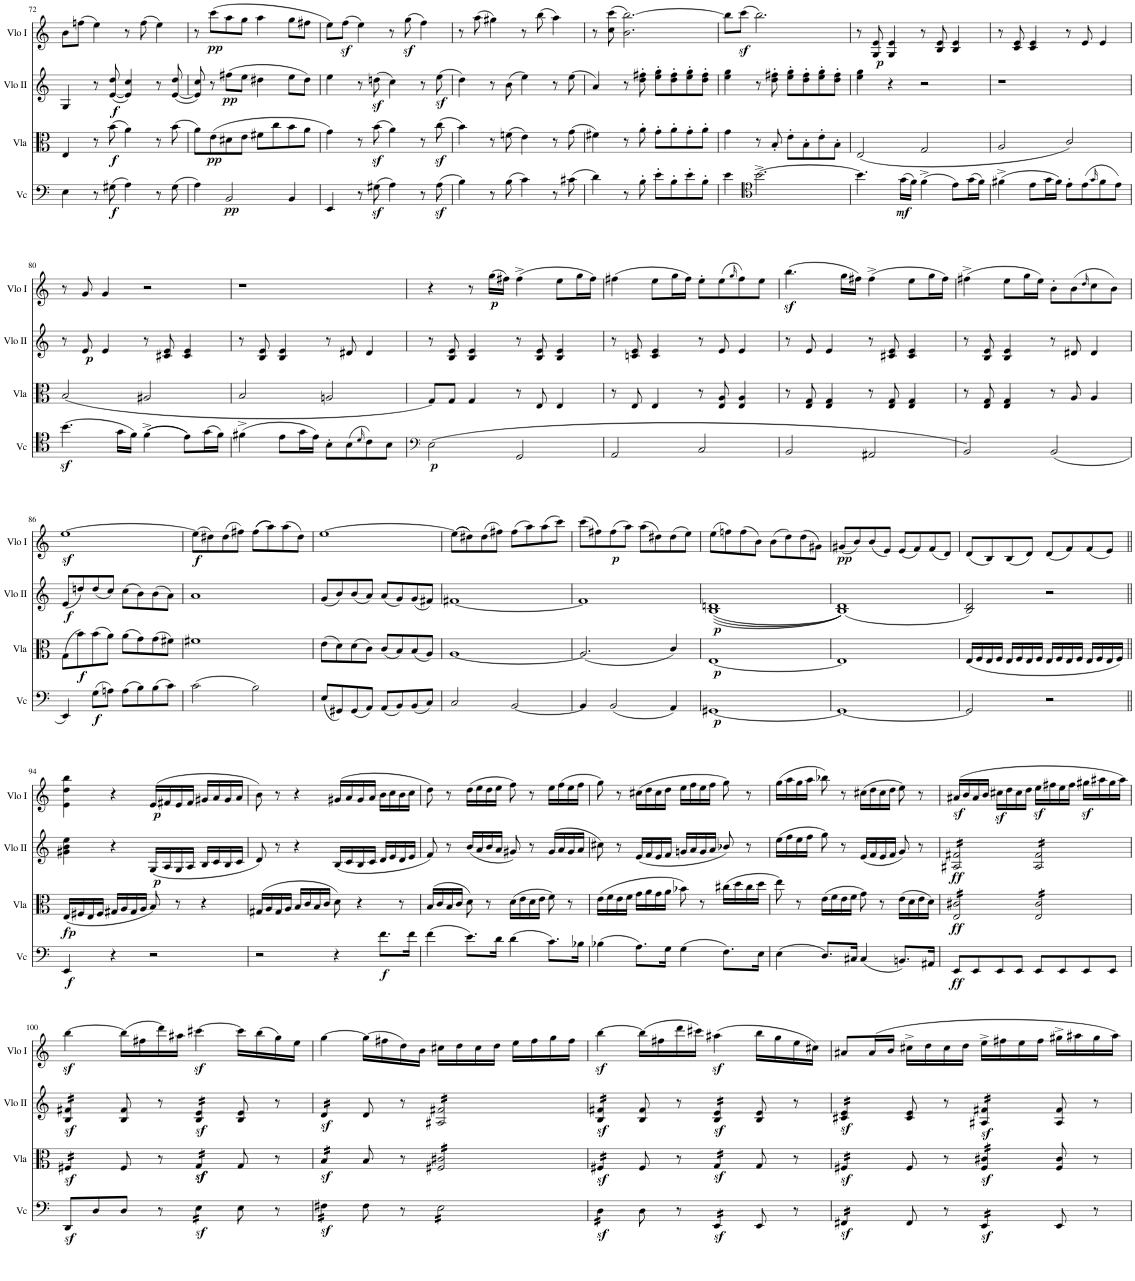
**kern	**dynam	**kern	**dynam	**kern	**dynam	**kern	**dynam
*part4	*part4	*part3	*part3	*part2	*part2	*part1	*part1
*staff4	*staff4	*staff3	*staff3	*staff2	*staff2	*staff1	*staff1
*I"Violoncello	*	*I"Viola	*	*I"Violino II	*	*I"Violino I	*
*I'Vc	*	*I'Vla	*	*I'Vlo II	*	*I'Vlo I	*
!!LO:PB:g=z
*clefF4	*	*clefC3	*	*clefG2	*	*clefG2	*
*k[]	*	*k[]	*	*k[]	*	*k[]	*
*M4/4	*	*M4/4	*	*M4/4	*	*M4/4	*
*met(c)	*	*met(c)	*	*met(c)	*	*met(c)	*
=72	=72	=72	=72	=72	=72	=72	=72
4E\	.	4E/	.	4G/	.	8b\L	.
.	.	.	.	.	.	(8ffn\J	.
8r	.	8r	.	8r	.	4ee\)	.
!	!LO:DY:b	!	!LO:DY:b	!	!LO:DY:b	!	!
(8G#X\	f	(8b\	f	([8e/ 8dd/	f	.	.
4A\)	.	4a\)	.	4e/] 4cc/)	.	8r	.
.	.	.	.	.	.	(8ff\	.
8r	.	8r	.	8r	.	4ee\)	.
(8G#\	.	(8b\	.	([8e/ 8dd/	.	.	.
=73	=73	=73	=73	=73	=73	=73	=73
4A\)	.	8a\L)	.	8e/] 8cc/)	.	8r	.
!	!	!	!LO:DY:b	!	!	!	!LO:DY:b
.	.	(8e\	pp	8r	.	(8ccc\L	pp
!	!LO:DY:b	!	!	!	!LO:DY:b	!	!
2BB/	pp	8d#X\	.	(8ff#X\L	pp	8aa\	.
.	.	8e\J	.	8ee\J	.	8gg\J	.
.	.	8f#X\L	.	4dd#X\	.	4aa\	.
.	.	8cc\	.	.	.	.	.
4BB/	.	8b\	.	8ee\L	.	8gg\L	.
.	.	8a\J	.	8dd#\J)	.	8ff#X\J	.
=74	=74	=74	=74	=74	=74	=74	=74
4EE/	.	4g\)	.	4ee\	.	8ee\L)	.
.	.	.	.	.	.	(8ffz<\J	.
8r	.	8r	.	8r	.	4ee\)	.
(8G#Xz<\	.	(8bz<\	.	(8ddnz<\	.	.	.
4A\)	.	4a\)	.	4cc\)	.	8r	.
.	.	.	.	.	.	(8ggz<\	.
8r	.	8r	.	8r	.	4ff\)	.
(8Az<\	.	(8ccz<\	.	(8eez<\	.	.	.
=75	=75	=75	=75	=75	=75	=75	=75
4B\)	.	4b\)	.	4dd\)	.	8r	.
.	.	.	.	.	.	(8aa\	.
8r	.	8r	.	8r	.	4gg#X\)	.
(8B\	.	(8fn\	.	(8b\	.	.	.
4c\)	.	4e\)	.	4ee\)	.	8r	.
.	.	.	.	.	.	(8bb\	.
8r	.	8r	.	8r	.	4aa\)	.
(8c#X\	.	(8g\	.	(8ee\	.	.	.
=76	=76	=76	=76	=76	=76	=76	=76
4d\)	.	4f#X\)	.	4a/)	.	8r	.
.	.	.	.	.	.	(8cc\ 8ccc\	.
8r	.	8r	.	8r	.	2.b\ [2.bb\)	.
8B'\	.	8a'\	.	8dd\' 8ff#X\'	.	.	.
8e'\L	.	8g'\L	.	8ee\' 8gg\'L	.	.	.
8B'\	.	8a'\	.	8dd\' 8ff#\'	.	.	.
8e'\	.	8g'\	.	8ee\' 8gg\'	.	.	.
8B'\J	.	8a'\J	.	8dd\' 8ff#\'J	.	.	.
=77	=77	=77	=77	=77	=77	=77	=77
4e\	.	4g\	.	4ee\ 4gg\	.	8bb\L]	.
.	.	.	.	.	.	(8cccz<\J	.
*clefC4	*	*	*	*	*	*	*
[2.b^\	.	8r	.	8r	.	2.bb\)	.
.	.	8B'/	.	8dd\' 8ff#X\'	.	.	.
.	.	8e'\L	.	8ee\' 8gg\'L	.	.	.
.	.	8B'\	.	8dd\' 8ff#\'	.	.	.
.	.	8e'\	.	8ee\' 8gg\'	.	.	.
.	.	8B'\J	.	8dd\' 8ff#\'J	.	.	.
=78	=78	=78	=78	=78	=78	=78	=78
4.b\]	.	(2E/	.	4ee\ 4gg\	.	8r	.
!	!	!	!	!	!	!	!LO:DY:b
.	.	.	.	.	.	8G/ 8e/	p
.	.	.	.	4r	.	4G/ 4e/	.
!	!LO:DY:b	!	!	!	!	!	!
(16g\LL	mf	.	.	.	.	.	.
16f\JJ)	.	.	.	.	.	.	.
(4f^\	.	2G/	.	2r	.	8r	.
.	.	.	.	.	.	8B/ 8e/	.
8e\L)	.	.	.	.	.	4B/ 4e/	.
(16g\L	.	.	.	.	.	.	.
16f\JJ)	.	.	.	.	.	.	.
=79	=79	=79	=79	=79	=79	=79	=79
(4f#X^\	.	2A/	.	1r	.	8r	.
.	.	.	.	.	.	8c/ 8e/	.
8e\L	.	.	.	.	.	4c/ 4e/	.
16g\L	.	.	.	.	.	.	.
16f#\JJ)	.	.	.	.	.	.	.
8e'\L	.	2c/)	.	.	.	8r	.
(8e\	.	.	.	.	.	8e/	.
16qg/	.	.	.	.	.	.	.
8f#\	.	.	.	.	.	4e/	.
8e\J)	.	.	.	.	.	.	.
!!LO:LB:g=z
=80	=80	=80	=80	=80	=80	=80	=80
(4.bz<\	.	(2B/	.	8r	.	8r	.
!	!	!	!	!	!LO:DY:b	!	!
.	.	.	.	8e/	p	8g/	.
.	.	.	.	4e/	.	4g/	.
16g\LL	.	.	.	.	.	.	.
16f\JJ)	.	.	.	.	.	.	.
((4f^\	.	2A#X/	.	8r	.	2r	.
.	.	.	.	8c#X/ 8e/	.	.	.
8e\L))	.	.	.	4c#/ 4e/	.	.	.
(16g\L	.	.	.	.	.	.	.
16f\JJ)	.	.	.	.	.	.	.
=81	=81	=81	=81	=81	=81	=81	=81
(4f#X^\	.	2B/	.	8r	.	1r	.
.	.	.	.	8B/ 8e/	.	.	.
8e\L	.	.	.	4B/ 4e/	.	.	.
16g\L	.	.	.	.	.	.	.
16e\JJ)	.	.	.	.	.	.	.
8B'\L	.	2An/	.	8r	.	.	.
(8B\	.	.	.	8d#X/	.	.	.
16qd/	.	.	.	.	.	.	.
8c\)	.	.	.	4d#/	.	.	.
8B\J	.	.	.	.	.	.	.
=82	=82	=82	=82	=82	=82	=82	=82
*clefF4	*	*	*	*	*	*	*
!	!LO:DY:b	!	!	!	!	!	!
(2E\	p	8G/L)	.	8r	.	4r	.
.	.	8G/J	.	8B/ 8e/	.	.	.
.	.	4G/	.	4B/ 4e/	.	8r	.
!	!	!	!	!	!	!	!LO:DY:b
.	.	.	.	.	.	(16gg\LL	p
.	.	.	.	.	.	16ff#X\JJ)	.
2GG/	.	8r	.	8r	.	(4ff#^\	.
.	.	8E/	.	8B/ 8e/	.	.	.
.	.	4E/	.	4B/ 4e/	.	8ee\L	.
.	.	.	.	.	.	16gg\L	.
.	.	.	.	.	.	16ff#\JJ)	.
=83	=83	=83	=83	=83	=83	=83	=83
2AA/	.	8r	.	8r	.	(4ff#X\	.
.	.	8E/	.	8cn/ 8e/	.	.	.
.	.	4E/	.	4c/ 4e/	.	8ee\L	.
.	.	.	.	.	.	16gg\L	.
.	.	.	.	.	.	16ff#\JJ)	.
2C/	.	8r	.	8r	.	8ee'\L	.
.	.	8E/ 8A/	.	8e/	.	(8ee\	.
.	.	.	.	.	.	16qgg/	.
.	.	4E/ 4A/	.	4e/	.	8ff#\)	.
.	.	.	.	.	.	8ee\J	.
=84	=84	=84	=84	=84	=84	=84	=84
2BB/	.	8r	.	8r	.	(4.bbz<\	.
.	.	8E/ 8G/	.	8e/	.	.	.
.	.	4E/ 4G/	.	4e/	.	.	.
.	.	.	.	.	.	16gg\LL	.
.	.	.	.	.	.	16ff#X\JJ)	.
2AA#X/	.	8r	.	8r	.	(4ff#^\	.
.	.	8E/ 8G/	.	8c#X/ 8e/	.	.	.
.	.	4E/ 4G/	.	4c#/ 4e/	.	8ee\L	.
.	.	.	.	.	.	16gg\L	.
.	.	.	.	.	.	16ff#\JJ)	.
=85	=85	=85	=85	=85	=85	=85	=85
2BB/)	.	8r	.	8r	.	(4ff#X^\	.
.	.	8E/ 8G/	.	8B/ 8e/	.	.	.
.	.	4E/ 4G/	.	4B/ 4e/	.	8ee\L	.
.	.	.	.	.	.	16gg\L	.
.	.	.	.	.	.	16ee\JJ)	.
(2BB/	.	8r	.	8r	.	8b'\L	.
.	.	8A/	.	8d#X/	.	(8b\	.
.	.	.	.	.	.	16qdd/	.
.	.	4A/	.	4d#/	.	8cc\	.
.	.	.	.	.	.	8b\J)	.
!!LO:LB:g=z
=86	=86	=86	=86	=86	=86	=86	=86
!	!	!	!	!	!LO:DY:b	!	!
4EE/)	.	(8G\L	.	(8e/L	f	[1eez<	.
!	!	!	!LO:DY:b	!	!	!	!
.	.	8b\)	f	8ddn/)	.	.	.
!	!LO:DY:b	!	!	!	!	!	!
(8G\L	f	(8b\	.	(8dd/	.	.	.
8An\J)	.	8a\J)	.	8cc/J)	.	.	.
(8A\L	.	(8a\L	.	(8cc\L	.	.	.
8B\)	.	8g\)	.	8b\)	.	.	.
(8B\	.	(8g\	.	(8b\	.	.	.
8c\J)	.	8f#X\J)	.	8a\J)	.	.	.
=87	=87	=87	=87	=87	=87	=87	=87
!	!	!	!	!	!	!	!LO:DY:b
(2c\	.	1f#X	.	1a	.	(8ee\L]	f
.	.	.	.	.	.	8dd#X\)	.
.	.	.	.	.	.	(8dd#\	.
.	.	.	.	.	.	8ff#X\J)	.
2B\)	.	.	.	.	.	((8ff#\L	.
.	.	.	.	.	.	8aa\))	.
.	.	.	.	.	.	(8aa\	.
.	.	.	.	.	.	8dd#\J)	.
=88	=88	=88	=88	=88	=88	=88	=88
(8E/L	.	(8e\L	.	(8g/L	.	[1ee	.
8GG#X/)	.	8d\)	.	8b/)	.	.	.
(8GG#/	.	(8d\	.	(8b/	.	.	.
8AA/J)	.	8c\J)	.	8a/J)	.	.	.
(8AA/L	.	(8c/L	.	(8a/L	.	.	.
8BB/)	.	8B/)	.	8g/)	.	.	.
(8BB/	.	(8B/	.	(8g/	.	.	.
8C/J)	.	8A/J)	.	8f#X/J)	.	.	.
=89	=89	=89	=89	=89	=89	=89	=89
2C/	.	[1A	.	[1f#X	.	((8ee\L]	.
.	.	.	.	.	.	8dd#X\))	.
.	.	.	.	.	.	(8dd#\	.
.	.	.	.	.	.	8ff#X\J)	.
[2BB/	.	.	.	.	.	(8ff#\L	.
.	.	.	.	.	.	8aa\)	.
.	.	.	.	.	.	(8aa\	.
.	.	.	.	.	.	8ccc\J)	.
=90	=90	=90	=90	=90	=90	=90	=90
4BB/]	.	(2.A/]	.	1f#]	.	(8ccc\L	.
.	.	.	.	.	.	8ff#X\)	.
!	!	!	!	!	!	!	!LO:DY:b
(2BB/	.	.	.	.	.	(8ff#\	p
.	.	.	.	.	.	8aa\J)	.
.	.	.	.	.	.	(8aa\L	.
.	.	.	.	.	.	8dd#X\)	.
4AA/)	.	4c/)	.	.	.	(8dd#\	.
.	.	.	.	.	.	8ee\J)	.
=91	=91	=91	=91	=91	=91	=91	=91
!	!LO:DY:b	!	!LO:DY:b	!	!LO:DY:b	!	!
[1GG#X	p	[1E	p	(((1B 1dn	p	(8ee\L	.
.	.	.	.	.	.	8ffn\)	.
.	.	.	.	.	.	(8ff\	.
.	.	.	.	.	.	8b\J)	.
.	.	.	.	.	.	(8b\L	.
.	.	.	.	.	.	8dd\)	.
.	.	.	.	.	.	(8dd\	.
.	.	.	.	.	.	8g#X\J)	.
=92	=92	=92	=92	=92	=92	=92	=92
!	!	!	!	!	!	!	!LO:DY:b
1GG#_	.	1E]	.	(1B 1d)))	.	(8g#X/L	pp
.	.	.	.	.	.	8b/)	.
.	.	.	.	.	.	(8b/	.
.	.	.	.	.	.	8e/J)	.
.	.	.	.	.	.	(8e/L	.
.	.	.	.	.	.	8f/)	.
.	.	.	.	.	.	(8f/	.
.	.	.	.	.	.	8d/J)	.
=93	=93	=93	=93	=93	=93	=93	=93
2GG#/]	.	(16E/LL	.	2B/ 2d/)	.	(8d/L	.
.	.	16F/	.	.	.	.	.
.	.	16E/	.	.	.	8B/)	.
.	.	16F/JJ	.	.	.	.	.
.	.	16E/LL	.	.	.	(8B/	.
.	.	16F/	.	.	.	.	.
.	.	16E/	.	.	.	8d/J)	.
.	.	16F/JJ	.	.	.	.	.
2r	.	16E/LL	.	2r	.	(8d/L	.
.	.	16F/	.	.	.	.	.
.	.	16E/	.	.	.	8f/)	.
.	.	16F/JJ	.	.	.	.	.
.	.	16E/LL	.	.	.	(8f/	.
.	.	16F/	.	.	.	.	.
.	.	16E/	.	.	.	8e/J)	.
.	.	16F/JJ)	.	.	.	.	.
!!LO:LB:g=z
=94||	=94||	=94||	=94||	=94||	=94||	=94||	=94||
!	!LO:DY:b	!	!LO:DY:b	!	!	!	!
4EE/	f	(16E/LL	fp	4g#X\ 4b\ 4ee\	.	4e\ 4dd\ 4bb\	.
.	.	16F#X/	.	.	.	.	.
.	.	16E/	.	.	.	.	.
.	.	16F#/JJ	.	.	.	.	.
4r	.	16G#X/LL	.	4r	.	4r	.
.	.	16A/	.	.	.	.	.
.	.	16G#/	.	.	.	.	.
.	.	16A/JJ	.	.	.	.	.
!	!	!	!	!	!LO:DY:b	!	!LO:DY:b
2r	.	8B/)	.	(16G/LL	p	(16e/LL	p
.	.	.	.	16A/	.	16f#X/	.
.	.	8r	.	16G/	.	16e/	.
.	.	.	.	16A/JJ	.	16f#/JJ	.
.	.	4r	.	16B/LL	.	16g#X/LL	.
.	.	.	.	16c/	.	16a/	.
.	.	.	.	16B/	.	16g#/	.
.	.	.	.	16c/JJ	.	16a/JJ	.
=95	=95	=95	=95	=95	=95	=95	=95
2r	.	(16G#X/LL	.	8d/)	.	8b\)	.
.	.	16A/	.	.	.	.	.
.	.	16G#/	.	8r	.	8r	.
.	.	16A/JJ	.	.	.	.	.
.	.	16B/LL	.	4r	.	4r	.
.	.	16c/	.	.	.	.	.
.	.	16B/	.	.	.	.	.
.	.	16c/JJ	.	.	.	.	.
4r	.	8d\)	.	(16B/LL	.	(16g#X/LL	.
.	.	.	.	16c/	.	16a/	.
.	.	4r	.	16B/	.	16g#/	.
.	.	.	.	16c/JJ	.	16a/JJ	.
!	!LO:DY:b	!	!	!	!	!	!
8.f\L	f	.	.	16d/LL	.	16b\LL	.
.	.	.	.	16e/	.	16cc\	.
.	.	8r	.	16d/	.	16b\	.
16f\Jk	.	.	.	16e/JJ	.	16cc\JJ	.
=96	=96	=96	=96	=96	=96	=96	=96
(4f\	.	(16B/LL	.	8f/)	.	8dd\)	.
.	.	16c/	.	.	.	.	.
.	.	16B/	.	8r	.	8r	.
.	.	16c/JJ	.	.	.	.	.
8.e\L)	.	8d\)	.	(16b/LL	.	(16dd\LL	.
.	.	.	.	16a/	.	16ee\	.
.	.	8r	.	16b/	.	16dd\	.
16d\Jk	.	.	.	16a/JJ	.	16ee\JJ	.
(4d\	.	(16d\LL	.	8g#X/)	.	8ff\)	.
.	.	16e\	.	.	.	.	.
.	.	16d\	.	8r	.	8r	.
.	.	16e\JJ	.	.	.	.	.
8.c\L)	.	8f\)	.	(16g#/LL	.	16ee\LL	.
.	.	.	.	16a/	.	(16ff\	.
.	.	8r	.	16g#/	.	16ee\	.
16B-X\Jk	.	.	.	16a/JJ	.	16ff\JJ	.
=97	=97	=97	=97	=97	=97	=97	=97
(4B-X\	.	(16e\LL	.	8cc#X\)	.	8gg\)	.
.	.	16f\	.	.	.	.	.
.	.	16e\	.	8r	.	8r	.
.	.	16f\JJ	.	.	.	.	.
8.A\L)	.	16g\LL	.	(16e/LL	.	(16cc#X\LL	.
.	.	16a\	.	16f/	.	16dd\	.
.	.	16g\	.	16e/	.	16cc#\	.
16G\Jk	.	16a\JJ	.	16f/JJ	.	16dd\JJ	.
(4G\	.	8b-X\)	.	16gn/LL	.	16ee\LL	.
.	.	.	.	16a/	.	16ff\	.
.	.	8r	.	16g/	.	16ee\	.
.	.	.	.	16a/JJ	.	16ff\JJ	.
8.F\L)	.	(16cc#X\LL	.	8b-X/)	.	8gg\)	.
.	.	16dd\	.	.	.	.	.
.	.	16cc#\	.	8r	.	8r	.
16E\Jk	.	16dd\JJ	.	.	.	.	.
=98	=98	=98	=98	=98	=98	=98	=98
(4E\	.	8ee\)	.	(16ee\LL	.	(16gg\LL	.
.	.	.	.	16ff\	.	16aa\	.
.	.	8r	.	16ee\	.	16gg\	.
.	.	.	.	16ff\JJ	.	16aa\JJ	.
8.D/L)	.	(16e\LL	.	8gg\)	.	8bb-X\)	.
.	.	16f\	.	.	.	.	.
.	.	16e\	.	8r	.	8r	.
16C#X/Jk	.	16f\JJ	.	.	.	.	.
(4C#/	.	8g\)	.	(16e/LL	.	(16cc#X\LL	.
.	.	.	.	16f/	.	16dd\	.
.	.	8r	.	16e/	.	16cc#\	.
.	.	.	.	16f/JJ	.	16dd\JJ	.
8.BBn/L)	.	(16e\LL	.	8g/)	.	8ee\)	.
.	.	16d\	.	.	.	.	.
.	.	16e\	.	8r	.	8r	.
16AA#X/Jk	.	16d\JJ)	.	.	.	.	.
=99	=99	=99	=99	=99	=99	=99	=99
*k[]	*	*k[]	*	*k[]	*	*k[]	*
!	!LO:DY:b	!	!LO:DY:b	!	!LO:DY:b	!	!
*	*	*tremolo	*	*	*	*	*
*	*	*	*	*tremolo	*	*	*
8EE/L	ff	16E/ 16c#X/LL	ff	16A#X/ 16f#X/LL	ff	(16a#Xz</LL	.
.	.	16E/ 16c#X/	.	16A#X/ 16f#X/	.	16b/	.
8EE/	.	16E/ 16c#X/	.	16A#X/ 16f#X/	.	16a#/	.
.	.	16E/ 16c#X/	.	16A#X/ 16f#X/	.	16b/JJ	.
8EE/	.	16E/ 16c#X/	.	16A#X/ 16f#X/	.	16cc#Xz<\LL	.
.	.	16E/ 16c#X/	.	16A#X/ 16f#X/	.	16dd\	.
8EE/J	.	16E/ 16c#X/	.	16A#X/ 16f#X/	.	16cc#\	.
.	.	16E/ 16c#X/JJ	.	16A#X/ 16f#X/JJ	.	16dd\JJ	.
8EE/L	.	16E/ 16c#/LL	.	16A#/ 16f#/LL	.	16eez<\LL	.
.	.	16E/ 16c#/	.	16A#/ 16f#/	.	16ff#X\	.
8EE/	.	16E/ 16c#/	.	16A#/ 16f#/	.	16ee\	.
.	.	16E/ 16c#/	.	16A#/ 16f#/	.	16ff#\JJ	.
8EE/	.	16E/ 16c#/	.	16A#/ 16f#/	.	16gg#Xz<\LL	.
.	.	16E/ 16c#/	.	16A#/ 16f#/	.	16aa#X\	.
8EE/J	.	16E/ 16c#/	.	16A#/ 16f#/	.	16gg#\	.
.	.	16E/ 16c#/JJ	.	16A#/ 16f#/JJ	.	16aa#\JJ)	.
!!LO:LB:g=z
=100	=100	=100	=100	=100	=100	=100	=100
8DDz</L	.	16F#Xz</LL	.	16B/z< 16f#X/z<LL	.	[4bbz<\	.
.	.	16F#Xz</	.	16B/z< 16f#X/z<	.	.	.
8D/	.	16F#Xz</	.	16B/z< 16f#X/z<	.	.	.
.	.	16F#Xz</JJ	.	16B/z< 16f#X/z<JJ	.	.	.
*	*	*	*	*Xtremolo	*	*	*
*	*	*Xtremolo	*	*	*	*	*
8D/J	.	8F#/	.	8B/ 8f#/	.	(16bb\LL]	.
.	.	.	.	.	.	16ff#X\	.
8r	.	8r	.	8r	.	16ddd\)	.
.	.	.	.	.	.	16aa#X\JJ	.
*tremolo	*	*	*	*	*	*	*
*	*	*tremolo	*	*	*	*	*
*	*	*	*	*tremolo	*	*	*
16Ez<\LL	.	16Gz</LL	.	16B/z< 16e/z<LL	.	[4ccc#Xz<\	.
16Ez<\	.	16Gz</	.	16B/z< 16e/z<	.	.	.
16Ez<\	.	16Gz</	.	16B/z< 16e/z<	.	.	.
16Ez<\JJ	.	16Gz</JJ	.	16B/z< 16e/z<JJ	.	.	.
*	*	*	*	*Xtremolo	*	*	*
*	*	*Xtremolo	*	*	*	*	*
*Xtremolo	*	*	*	*	*	*	*
8E\	.	8G/	.	8B/ 8e/	.	16ccc#\LL]	.
.	.	.	.	.	.	(16bb\	.
8r	.	8r	.	8r	.	16gg\)	.
.	.	.	.	.	.	16ee\JJ	.
=101	=101	=101	=101	=101	=101	=101	=101
*tremolo	*	*	*	*	*	*	*
*	*	*tremolo	*	*	*	*	*
*	*	*	*	*tremolo	*	*	*
16F#Xz<\LL	.	16Bz</LL	.	16dz</LL	.	[4gg\	.
16F#Xz<\	.	16Bz</	.	16dz</	.	.	.
16F#Xz<\	.	16Bz</	.	16dz</	.	.	.
16F#Xz<\JJ	.	16Bz</JJ	.	16dz</JJ	.	.	.
*	*	*	*	*Xtremolo	*	*	*
*	*	*Xtremolo	*	*	*	*	*
*Xtremolo	*	*	*	*	*	*	*
8F#\	.	8B/	.	8d/	.	(16gg\LL]	.
.	.	.	.	.	.	16ff#X\	.
8r	.	8r	.	8r	.	16dd\)	.
.	.	.	.	.	.	16b\JJ	.
*tremolo	*	*	*	*	*	*	*
*	*	*tremolo	*	*	*	*	*
*	*	*	*	*tremolo	*	*	*
16E\LL	.	16F#X/ 16c#X/LL	.	16A#X/ 16f#X/LL	.	16cc#X\LL	.
16E\	.	16F#X/ 16c#X/	.	16A#X/ 16f#X/	.	16dd\	.
16E\	.	16F#X/ 16c#X/	.	16A#X/ 16f#X/	.	16cc#\	.
16E\	.	16F#X/ 16c#X/	.	16A#X/ 16f#X/	.	16dd\JJ	.
16E\	.	16F#X/ 16c#X/	.	16A#X/ 16f#X/	.	16ee\LL	.
16E\	.	16F#X/ 16c#X/	.	16A#X/ 16f#X/	.	16ff#\	.
16E\	.	16F#X/ 16c#X/	.	16A#X/ 16f#X/	.	16gg\	.
16E\JJ	.	16F#X/ 16c#X/JJ	.	16A#X/ 16f#X/JJ	.	16ff#\JJ	.
=102	=102	=102	=102	=102	=102	=102	=102
16Dz<\LL	.	16F#Xz</LL	.	16B/z< 16f#X/z<LL	.	[4bbz<\	.
16Dz<\	.	16F#Xz</	.	16B/z< 16f#X/z<	.	.	.
16Dz<\	.	16F#Xz</	.	16B/z< 16f#X/z<	.	.	.
16Dz<\JJ	.	16F#Xz</JJ	.	16B/z< 16f#X/z<JJ	.	.	.
*	*	*	*	*Xtremolo	*	*	*
*	*	*Xtremolo	*	*	*	*	*
*Xtremolo	*	*	*	*	*	*	*
8D\	.	8F#/	.	8B/ 8f#/	.	(16bb\LL]	.
.	.	.	.	.	.	16ff#X\	.
8r	.	8r	.	8r	.	16ddd\	.
.	.	.	.	.	.	16ccc#X\JJ)	.
*tremolo	*	*	*	*	*	*	*
*	*	*tremolo	*	*	*	*	*
*	*	*	*	*tremolo	*	*	*
16EEz</LL	.	16Gz</LL	.	16B/z< 16e/z<LL	.	(4aa#Xz<\	.
16EEz</	.	16Gz</	.	16B/z< 16e/z<	.	.	.
16EEz</	.	16Gz</	.	16B/z< 16e/z<	.	.	.
16EEz</JJ	.	16Gz</JJ	.	16B/z< 16e/z<JJ	.	.	.
*	*	*	*	*Xtremolo	*	*	*
*	*	*Xtremolo	*	*	*	*	*
*Xtremolo	*	*	*	*	*	*	*
8EE/	.	8G/	.	8B/ 8e/	.	16bb\LL	.
.	.	.	.	.	.	16gg\	.
8r	.	8r	.	8r	.	16ee\	.
.	.	.	.	.	.	16cc#X\JJ)	.
=103	=103	=103	=103	=103	=103	=103	=103
*tremolo	*	*	*	*	*	*	*
*	*	*tremolo	*	*	*	*	*
*	*	*	*	*tremolo	*	*	*
16FF#Xz</LL	.	16F#Xz</LL	.	16c#X/z< 16e/z<LL	.	8a#X/L	.
16FF#Xz</	.	16F#Xz</	.	16c#X/z< 16e/z<	.	.	.
16FF#Xz</	.	16F#Xz</	.	16c#X/z< 16e/z<	.	(16a#/L	.
16FF#Xz</JJ	.	16F#Xz</JJ	.	16c#X/z< 16e/z<JJ	.	16b/JJ	.
*	*	*	*	*Xtremolo	*	*	*
*	*	*Xtremolo	*	*	*	*	*
*Xtremolo	*	*	*	*	*	*	*
8FF#/	.	8F#/	.	8c#/ 8e/	.	16cc#X^\LL	.
.	.	.	.	.	.	16dd\	.
8r	.	8r	.	8r	.	16cc#\	.
.	.	.	.	.	.	16dd\JJ	.
*tremolo	*	*	*	*	*	*	*
*	*	*tremolo	*	*	*	*	*
*	*	*	*	*tremolo	*	*	*
16EEz</LL	.	16F#/z< 16c#X/z<LL	.	16A#X/z< 16f#X/z<LL	.	16ee^\LL	.
16EEz</	.	16F#/z< 16c#X/z<	.	16A#X/z< 16f#X/z<	.	16ff#X\	.
16EEz</	.	16F#/z< 16c#X/z<	.	16A#X/z< 16f#X/z<	.	16ee\	.
16EEz</JJ	.	16F#/z< 16c#X/z<JJ	.	16A#X/z< 16f#X/z<JJ	.	16ff#\JJ	.
*	*	*	*	*Xtremolo	*	*	*
*	*	*Xtremolo	*	*	*	*	*
*Xtremolo	*	*	*	*	*	*	*
8EE/	.	8F#/ 8c#/	.	8A#/ 8f#/	.	16gg#X^\LL	.
.	.	.	.	.	.	16aa#X\	.
8r	.	8r	.	8r	.	16gg#\	.
.	.	.	.	.	.	16aa#\JJ)	.
=	=	=	=	=	=	=	=
*-	*-	*-	*-	*-	*-	*-	*-
